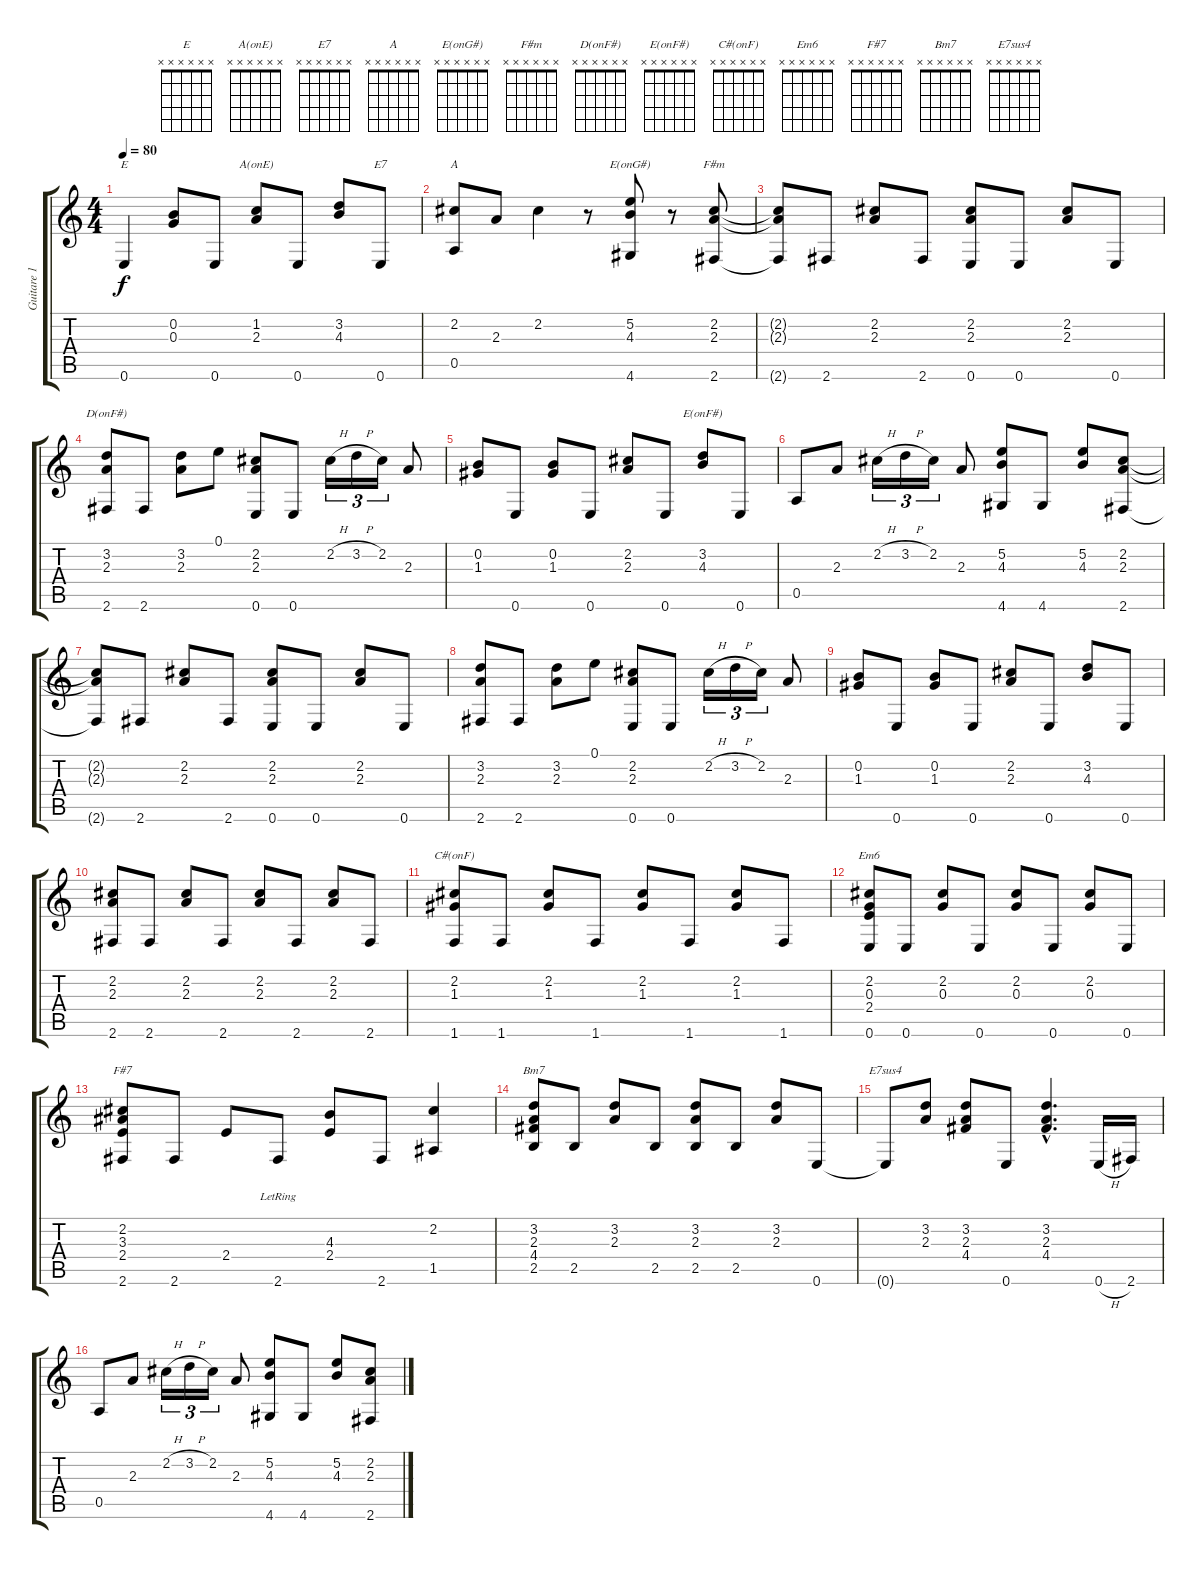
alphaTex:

\track ("Guitare 1" "Guitare 1") {instrument acousticguitarnylon}
\staff {score tabs}
\tuning (E4 B3 G3 D3 A2 E2) {hide}
\chord ("E" x x x x x x) {firstfret 0}
\chord ("A(onE)" x x x x x x) {firstfret 0}
\chord ("E7" x x x x x x) {firstfret 0}
\chord ("A" x x x x x x) {firstfret 0}
\chord ("E(onG#)" x x x x x x) {firstfret 0}
\chord ("F#m" x x x x x x) {firstfret 0}
\chord ("D(onF#)" x x x x x x) {firstfret 0}
\chord ("E(onF#)" x x x x x x) {firstfret 0}
\chord ("C#(onF)" x x x x x x) {firstfret 0}
\chord ("Em6" x x x x x x) {firstfret 0}
\chord ("F#7" x x x x x x) {firstfret 0}
\chord ("Bm7" x x x x x x) {firstfret 0}
\chord ("E7sus4" x x x x x x) {firstfret 0}
\ts (4 4)
\tempo 80
\clef g2
\ks c
0.6.4{ch "E" dy f} (0.2 0.3).8 0.6.8 (1.2 2.3).8{ch "A(onE)"} 0.6.8 (3.2 4.3).8 0.6.8{ch "E7"} |
(2.2 0.5).8{ch "A"} 2.3.8 2.2.4 r.8 (5.2 4.3 4.6).8{ch "E(onG#)"} r.8 (2.2 2.3 2.6).8{ch "F#m"} |
(2.2{t} 2.3{t} 2.6{t}).8 2.6.8 (2.2 2.3).8 2.6.8 (2.2 2.3 0.6).8 0.6.8 (2.2 2.3).8 0.6.8 |
(3.2 2.3 2.6).8{ch "D(onF#)"} 2.6.8 (3.2 2.3).8 0.1.8 (2.2 2.3 0.6).8 0.6.8 2.2{h}.16{tu (3 2)} 3.2{h}.16{tu (3 2)} 2.2.16{tu (3 2)} 2.3.8 |
(0.2 1.3).8 0.6.8 (0.2 1.3).8 0.6.8 (2.2 2.3).8 0.6.8 (3.2 4.3).8{ch "E(onF#)"} 0.6.8 |
0.5.8 2.3.8 2.2{h}.16{tu (3 2)} 3.2{h}.16{tu (3 2)} 2.2.16{tu (3 2)} 2.3.8 (5.2 4.3 4.6).8 4.6.8 (5.2 4.3).8 (2.2 2.3 2.6).8 |
(2.2{t} 2.3{t} 2.6{t}).8 2.6.8 (2.2 2.3).8 2.6.8 (2.2 2.3 0.6).8 0.6.8 (2.2 2.3).8 0.6.8 |
(3.2 2.3 2.6).8 2.6.8 (3.2 2.3).8 0.1.8 (2.2 2.3 0.6).8 0.6.8 2.2{h}.16{tu (3 2)} 3.2{h}.16{tu (3 2)} 2.2.16{tu (3 2)} 2.3.8 |
(0.2 1.3).8 0.6.8 (0.2 1.3).8 0.6.8 (2.2 2.3).8 0.6.8 (3.2 4.3).8 0.6.8 |
(2.2 2.3 2.6).8 2.6.8 (2.2 2.3).8 2.6.8 (2.2 2.3).8 2.6.8 (2.2 2.3).8 2.6.8 |
(2.2 1.3 1.6).8{ch "C#(onF)"} 1.6.8 (2.2 1.3).8 1.6.8 (2.2 1.3).8 1.6.8 (2.2 1.3).8 1.6.8 |
(2.2 0.3 2.4 0.6).8{ch "Em6"} 0.6.8 (2.2 0.3).8 0.6.8 (2.2 0.3).8 0.6.8 (2.2 0.3).8 0.6.8 |
(2.2 3.3 2.4 2.6).8{ch "F#7"} 2.6.8 2.4.8 2.6{lr}.8 (4.3 2.4).8 2.6.8 (2.2 1.5).4 |
(3.2 2.3 4.4 2.5).8{ch "Bm7"} 2.5.8 (3.2 2.3).8 2.5.8 (3.2 2.3 2.5).8 2.5.8 (3.2 2.3).8 0.6.8 |
0.6{t}.8{ch "E7sus4"} (3.2 2.3).8 (3.2 2.3 4.4).8 0.6.8 (3.2{hac} 2.3{hac} 4.4{hac}).4{d} 0.6{h}.16 2.6.16 |
0.5.8 2.3.8 2.2{h}.16{tu (3 2)} 3.2{h}.16{tu (3 2)} 2.2.16{tu (3 2)} 2.3.8 (5.2 4.3 4.6).8 4.6.8 (5.2 4.3).8 (2.2 2.3 2.6).8
